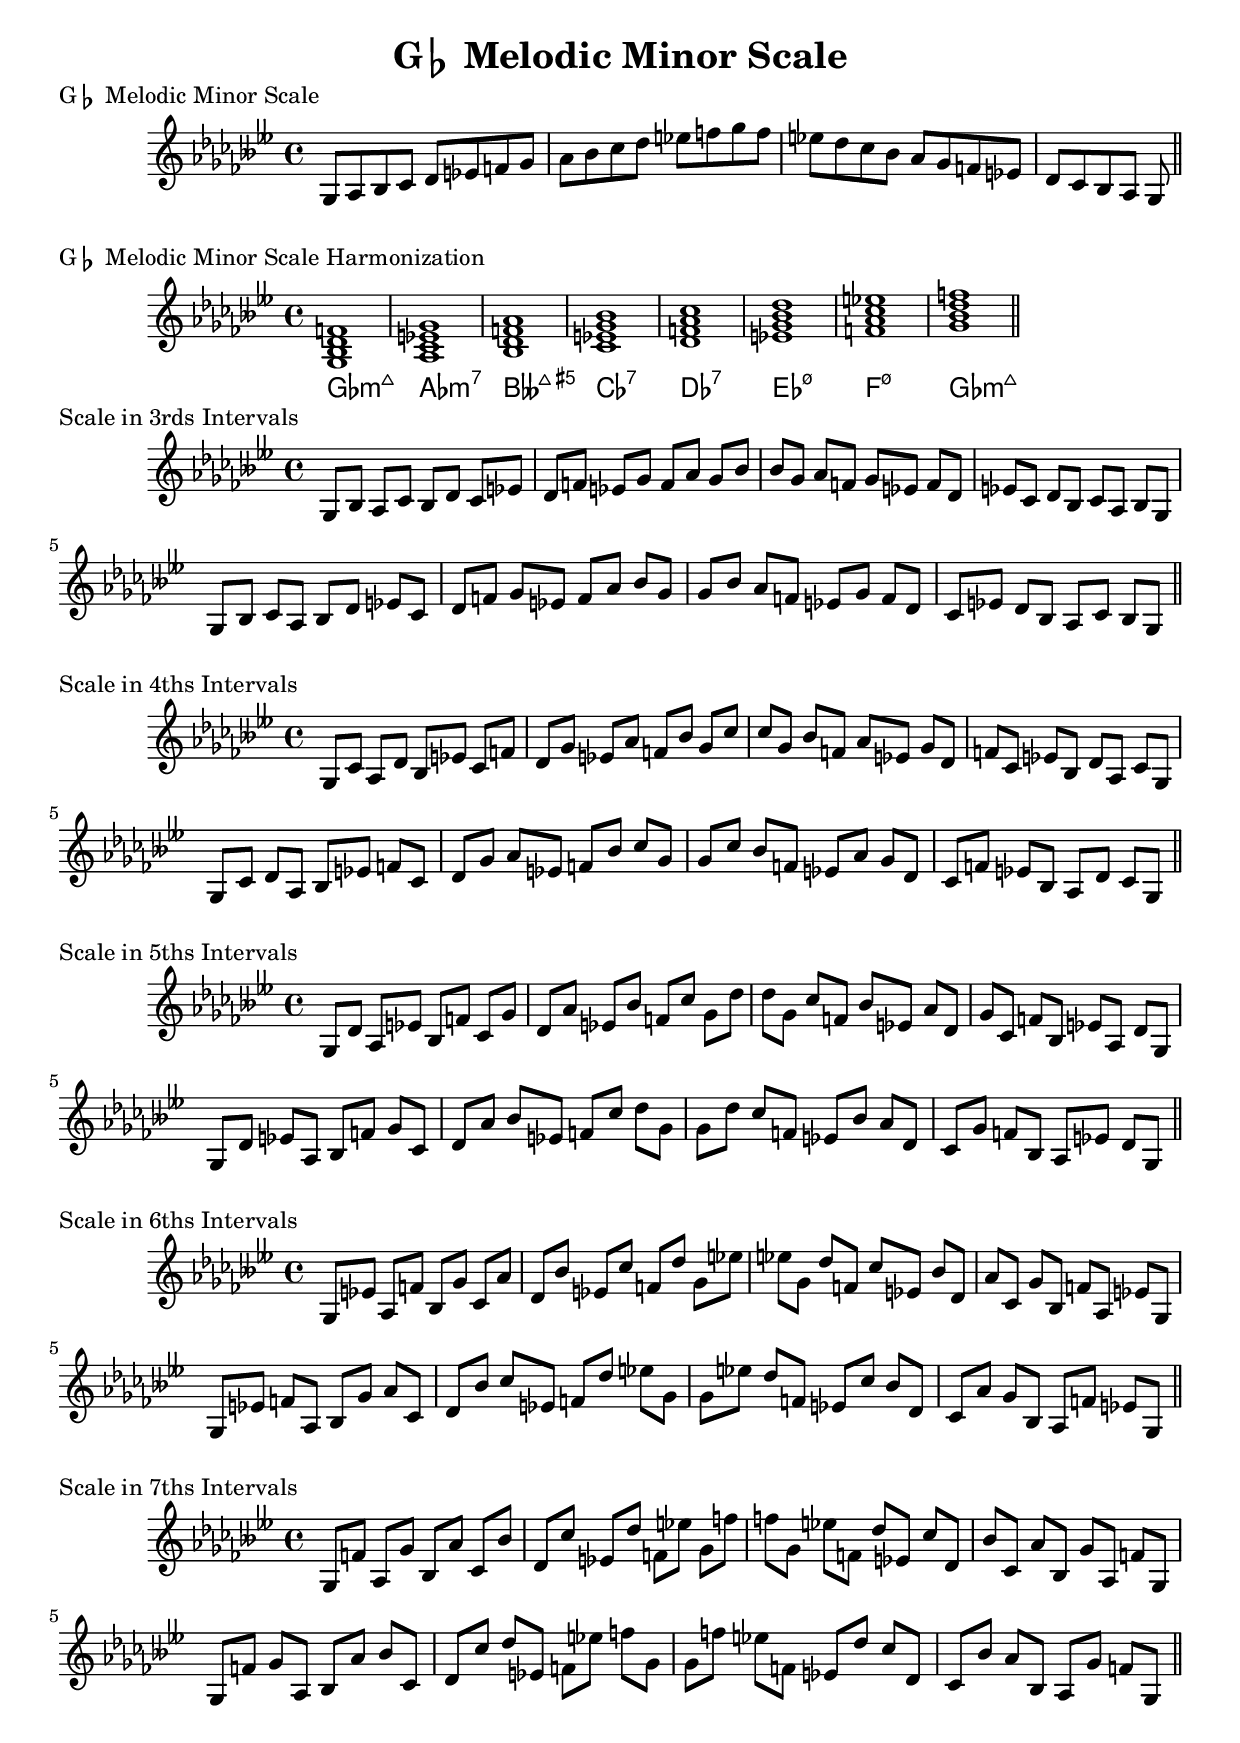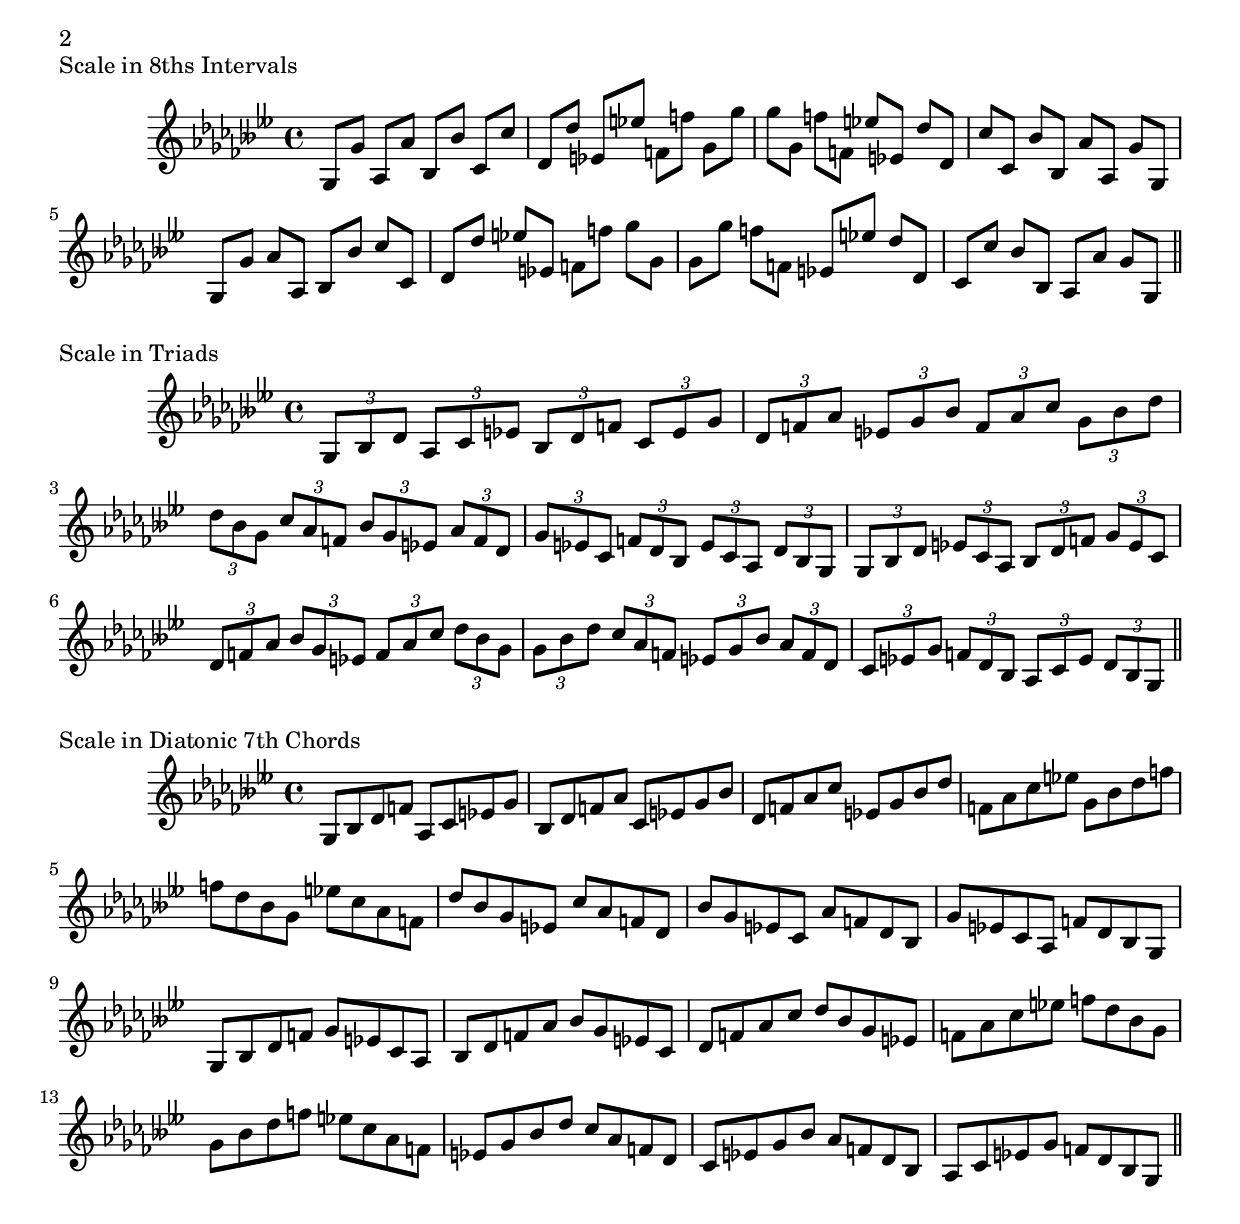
\version "2.18.2"

\include "scales.ly"

\header{
  title = \markup { "G" \flat " Melodic Minor Scale" }
}

\score {
  \transpose c ges
  \new Staff \relative c {
    \key c \minor
    \CMinorMelodicScale
    \bar "||"
  }
  \header{
    piece = \markup { "G" \flat " Melodic Minor Scale" }
  }
}

\score {
  \transpose c ges
  \new Staff \relative c {
    \key c \minor
    \CMinorMelodicHarmonization
    \bar "||"
  }
  \header{
    piece = \markup { "G" \flat " Melodic Minor Scale Harmonization" }
  }
}

\score {
  \transpose c ges
  \new Staff \relative c {
    \key c \minor
    \set Timing.beamExceptions = #'()
    \set Timing.baseMoment = #'(ly:make-moment 1/4)
    \set Timing.beatStructure = #'(1 1 1 1)
    \CMinorMelodicScaleThirds
    \bar "||"
  }
  \header{
    piece = \markup { "Scale in 3rds Intervals" }
  }
}

\score {
  \transpose c ges
  \new Staff \relative c {
    \key c \minor
    \set Timing.beamExceptions = #'()
    \set Timing.baseMoment = #'(ly:make-moment 1/4)
    \set Timing.beatStructure = #'(1 1 1 1)
    \CMinorMelodicScaleFourths
    \bar "||"
  }
  \header{
    piece = \markup { "Scale in 4ths Intervals" }
  }
}

\score {
  \transpose c ges
  \new Staff \relative c {
    \key c \minor
    \set Timing.beamExceptions = #'()
    \set Timing.baseMoment = #'(ly:make-moment 1/4)
    \set Timing.beatStructure = #'(1 1 1 1)
    \CMinorMelodicScaleFifths
    \bar "||"
  }
  \header{
    piece = \markup { "Scale in 5ths Intervals" }
  }
}

\score {
  \transpose c ges
  \new Staff \relative c {
    \key c \minor
    \set Timing.beamExceptions = #'()
    \set Timing.baseMoment = #'(ly:make-moment 1/4)
    \set Timing.beatStructure = #'(1 1 1 1)
    \CMinorMelodicScaleSixths
    \bar "||"
  }
  \header{
    piece = \markup { "Scale in 6ths Intervals" }
  }
}

\score {
  \transpose c ges
  \new Staff \relative c {
    \key c \minor
    \set Timing.beamExceptions = #'()
    \set Timing.baseMoment = #'(ly:make-moment 1/4)
    \set Timing.beatStructure = #'(1 1 1 1)
    \CMinorMelodicScaleSevenths
    \bar "||"
  }
  \header{
    piece = \markup { "Scale in 7ths Intervals" }
  }
}

\score {
  \transpose c ges
  \new Staff \relative c {
    \key c \minor
    \set Timing.beamExceptions = #'()
    \set Timing.baseMoment = #'(ly:make-moment 1/4)
    \set Timing.beatStructure = #'(1 1 1 1)
    \CMinorMelodicScaleEights
    \bar "||"
  }
  \header{
    piece = \markup { "Scale in 8ths Intervals" }
  }
}

\score {
  \transpose c ges
  \new Staff \relative c {
    \key c \minor
    \CMinorMelodicScaleTriads
    \bar "||"
  }
  \header{
    piece = \markup { "Scale in Triads" }
  }
}

\score {
  \transpose c ges
  \new Staff \relative c {
    \key c \minor
    \CMinorMelodicScaleChords
    \bar "||"
  }
  \header{
    piece = \markup { "Scale in Diatonic 7th Chords" }
  }
}